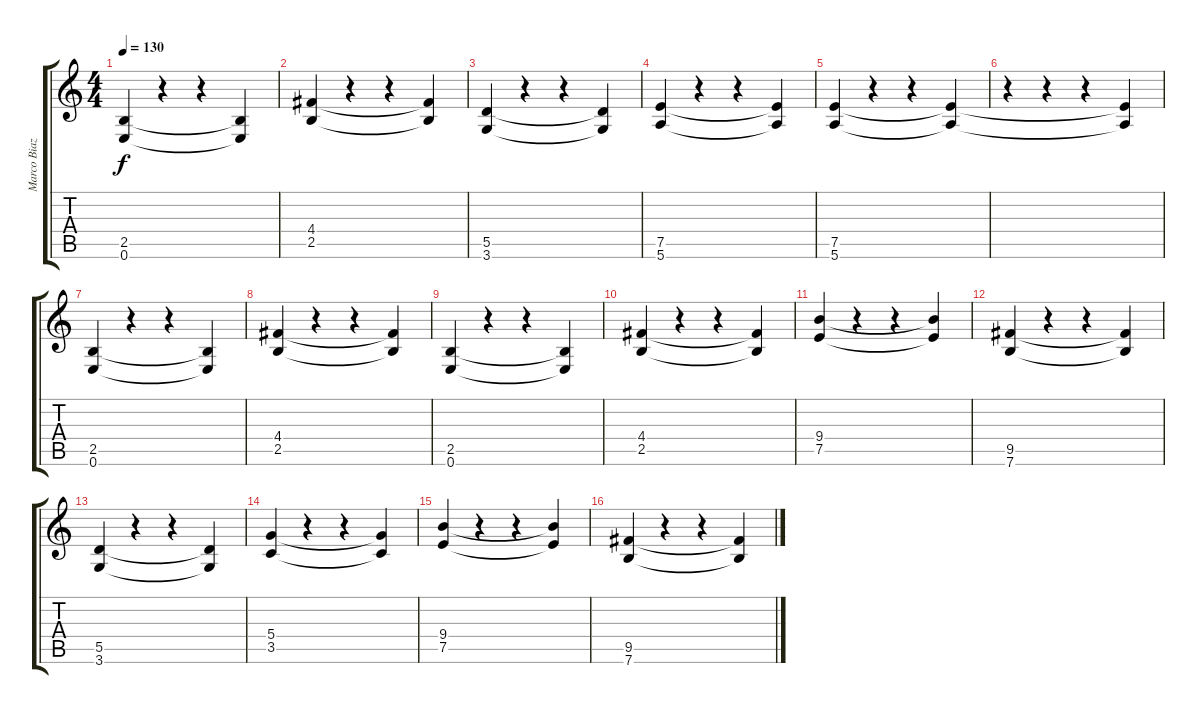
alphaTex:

\track ("Marco Biazzi" "Marco Biaz") {instrument distortionguitar}
\staff {score tabs}
\tuning (E4 B3 G3 D3 A2 E2) {hide}
\ts (4 4)
\tempo 130
\clef g2
\ks c
(2.5 0.6).4{dy f} r.4 r.4 (2.5{t} 0.6{t}).4 |
(4.4 2.5).4 r.4 r.4 (4.4{t} 2.5{t}).4 |
(5.5 3.6).4 r.4 r.4 (5.5{t} 3.6{t}).4 |
(7.5 5.6).4 r.4 r.4 (7.5{t} 5.6{t}).4 |
(7.5 5.6).4 r.4 r.4 (7.5{t} 5.6{t}).4 |
r.4 r.4 r.4 (7.5{t} 5.6{t}).4 |
(2.5 0.6).4 r.4 r.4 (2.5{t} 0.6{t}).4 |
(4.4 2.5).4 r.4 r.4 (4.4{t} 2.5{t}).4 |
(2.5 0.6).4 r.4 r.4 (2.5{t} 0.6{t}).4 |
(4.4 2.5).4 r.4 r.4 (4.4{t} 2.5{t}).4 |
(9.4 7.5).4 r.4 r.4 (9.4{t} 7.5{t}).4 |
(9.5 7.6).4 r.4 r.4 (9.5{t} 7.6{t}).4 |
(5.5 3.6).4 r.4 r.4 (5.5{t} 3.6{t}).4 |
(5.4 3.5).4 r.4 r.4 (5.4{t} 3.5{t}).4 |
(9.4 7.5).4 r.4 r.4 (9.4{t} 7.5{t}).4 |
(9.5 7.6).4 r.4 r.4 (9.5{t} 7.6{t}).4
